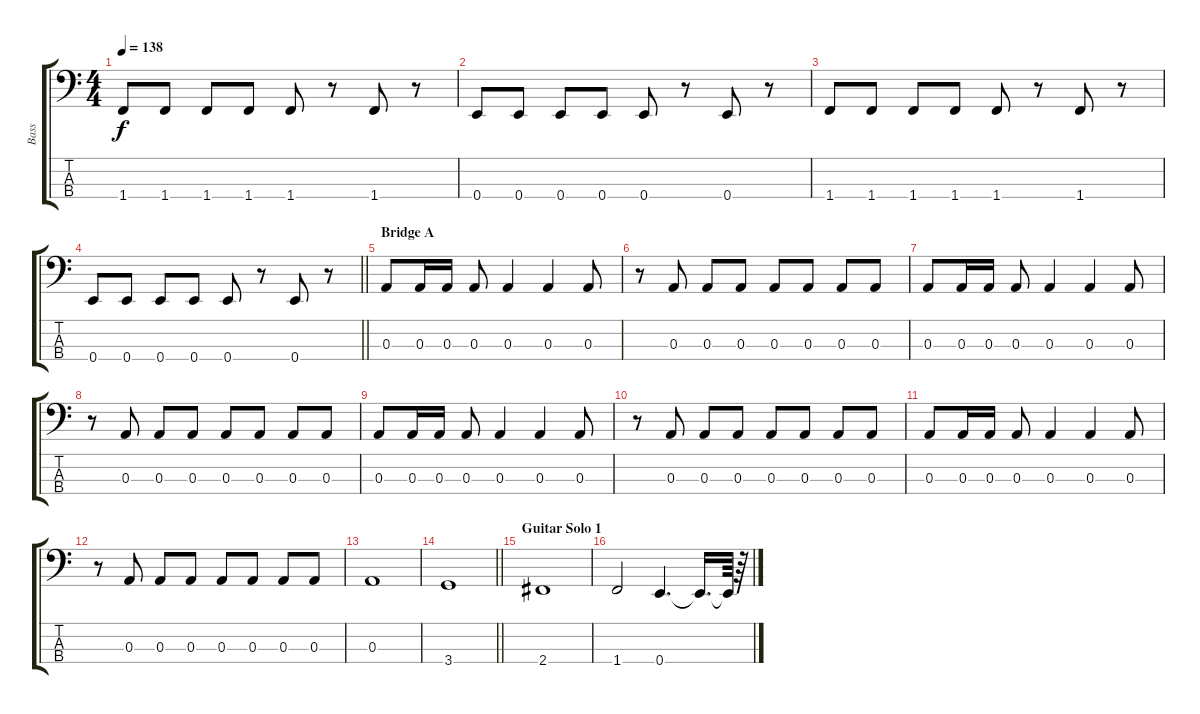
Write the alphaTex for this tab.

\track ("Bass" "Bass") {instrument electricbassfinger}
\staff {score tabs}
\tuning (G2 D2 A1 E1) {hide}
\ts (4 4)
\tempo 138
\clef f4
\ks c
1.4.8{dy f} 1.4.8 1.4.8 1.4.8 1.4.8 r.8 1.4.8 r.8 |
0.4.8 0.4.8 0.4.8 0.4.8 0.4.8 r.8 0.4.8 r.8 |
1.4.8 1.4.8 1.4.8 1.4.8 1.4.8 r.8 1.4.8 r.8 |
\barLineRight lightlight
0.4.8 0.4.8 0.4.8 0.4.8 0.4.8 r.8 0.4.8 r.8 |
\section ("" "Bridge A")
0.3.8 0.3.16 0.3.16 0.3.8 0.3.4 0.3.4 0.3.8 |
r.8 0.3.8 0.3.8 0.3.8 0.3.8 0.3.8 0.3.8 0.3.8 |
0.3.8 0.3.16 0.3.16 0.3.8 0.3.4 0.3.4 0.3.8 |
r.8 0.3.8 0.3.8 0.3.8 0.3.8 0.3.8 0.3.8 0.3.8 |
0.3.8 0.3.16 0.3.16 0.3.8 0.3.4 0.3.4 0.3.8 |
r.8 0.3.8 0.3.8 0.3.8 0.3.8 0.3.8 0.3.8 0.3.8 |
0.3.8 0.3.16 0.3.16 0.3.8 0.3.4 0.3.4 0.3.8 |
r.8 0.3.8 0.3.8 0.3.8 0.3.8 0.3.8 0.3.8 0.3.8 |
0.3.1 |
\barLineRight lightlight
3.4.1 |
\section ("" "Guitar Solo 1")
2.4.1 |
1.4.2 0.4.4{d} 0.4{t}.16{d} 0.4{t}.64 r.64
